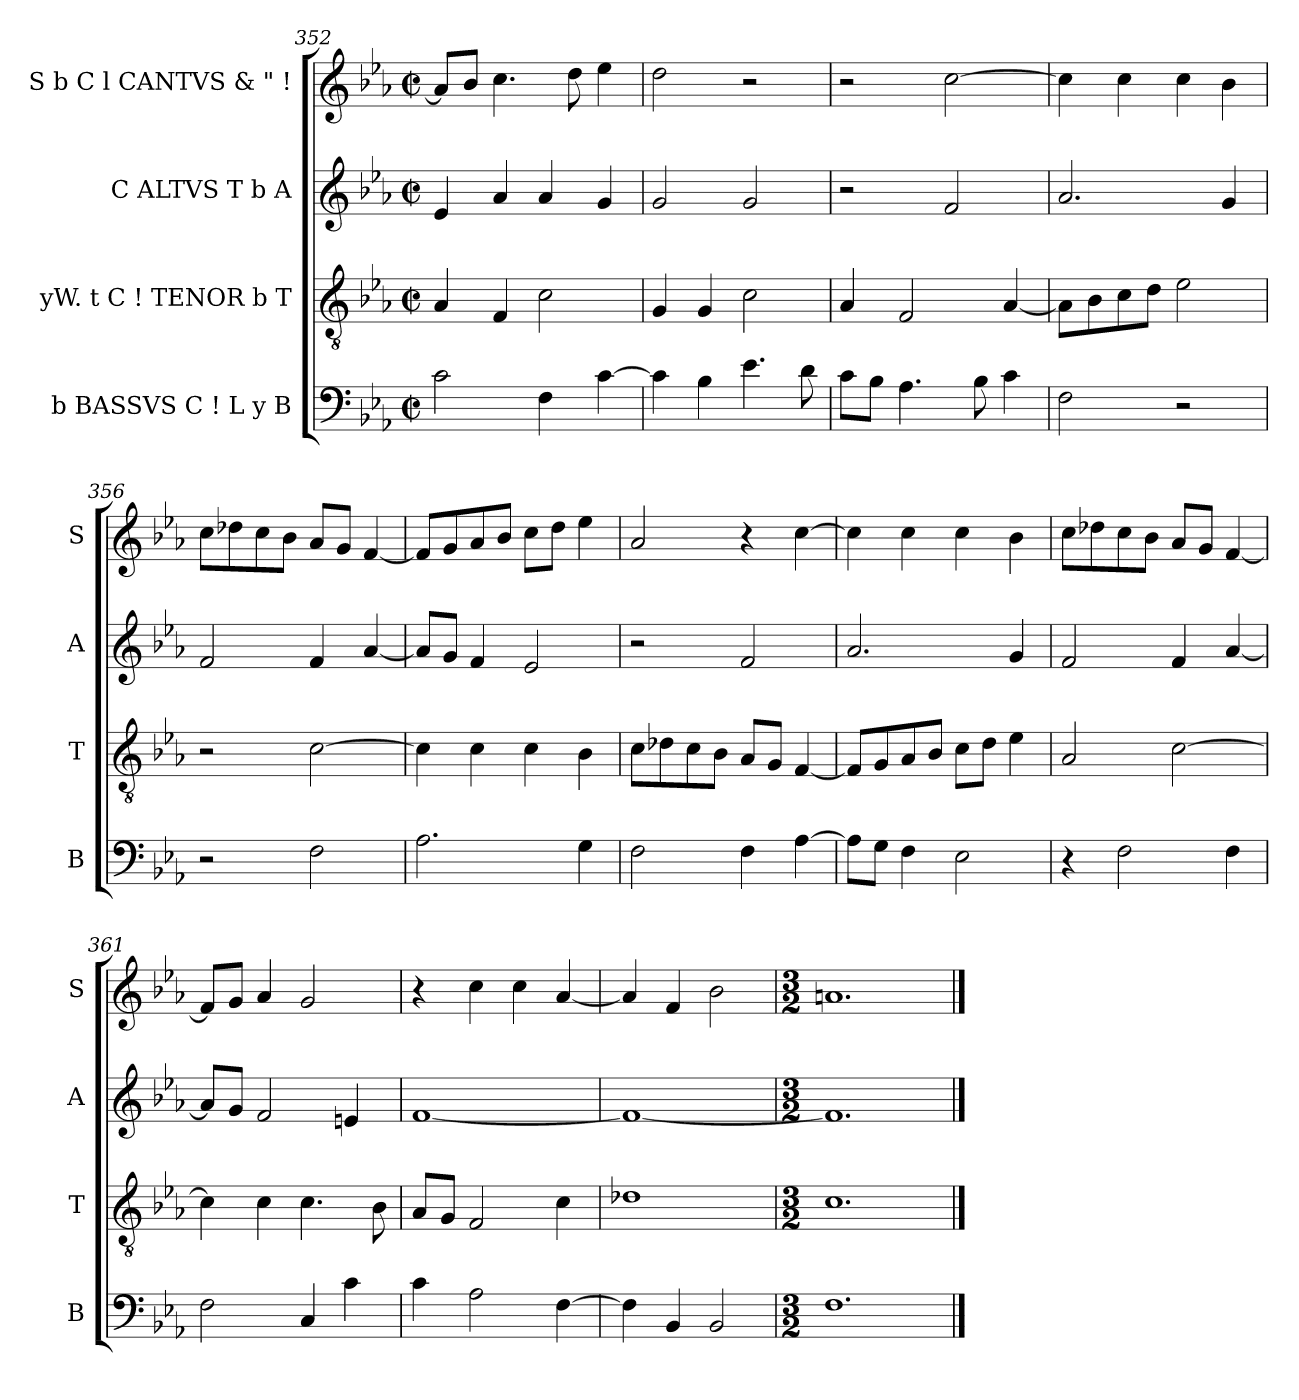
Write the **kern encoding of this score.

**kern	**kern	**kern	**kern
*part4	*part3	*part2	*part1
*staff4	*staff3	*staff2	*staff1
*I"b BASSVS C ! L y B	*I"yW. t C ! TENOR b T	*I"C ALTVS T b A	*I"S b C l CANTVS & " !
*I'B	*I'T	*I'A	*I'S
*clefF4	*clefGv2	*clefG2	*clefG2
*k[b-e-a-]	*k[b-e-a-]	*k[b-e-a-]	*k[b-e-a-]
*E-:	*E-:	*E-:	*E-:
*M2/2	*M2/2	*M2/2	*M2/2
*met(c|)	*met(c|)	*met(c|)	*met(c|)
=352	=352	=352	=352
2c\	4A-/	4e-/	8a-/L]
.	.	.	8b-/J
.	4F/	4a-/	4.cc\
4F\	2c\	4a-/	.
.	.	.	8dd\
[>4c\	.	4g/	4ee-\
=353	=353	=353	=353
4c\]	4G/	2g/	2dd\
4B-\	4G/	.	.
4.e-\	2c\	2g/	2r
8d\	.	.	.
=354	=354	=354	=354
8c\L	4A-/	2r	2r
8B-\J	.	.	.
4.A-\	2F/	.	.
.	.	2f/	[>2cc\
8B-\	.	.	.
4c\	[>4A-/	.	.
!!LO:PB:g=z
=355	=355	=355	=355
2F\	8A-\L]	2.a-/	4cc\]
.	8B-\	.	.
.	8c\	.	4cc\
.	8d\J	.	.
2r	2e-\	.	4cc\
.	.	4g/	4b-\
=356	=356	=356	=356
2r	2r	2f/	8cc\L
.	.	.	8dd-X\
.	.	.	8cc\
.	.	.	8b-\J
2F\	[>2c\	4f/	8a-/L
.	.	.	8g/J
.	.	[<4a-/	[<4f/
=357	=357	=357	=357
2.A-\	4c\]	8a-/L]	8f/L]
.	.	8g/J	8g/
.	4c\	4f/	8a-/
.	.	.	8b-/J
.	4c\	2e-/	8cc\L
.	.	.	8dd\J
4G\	4B-\	.	4ee-\
=358	=358	=358	=358
2F\	8c\L	2r	2a-/
.	8d-X\	.	.
.	8c\	.	.
.	8B-\J	.	.
4F\	8A-/L	2f/	4r
.	8G/J	.	.
[>4A-\	[<4F/	.	[>4cc\
=359	=359	=359	=359
8A-\L]	8F/L]	2.a-/	4cc\]
8G\J	8G/	.	.
4F\	8A-/	.	4cc\
.	8B-/J	.	.
2E-\	8c\L	.	4cc\
.	8d\J	.	.
.	4e-\	4g/	4b-\
!!LO:LB:g=z
=360	=360	=360	=360
4r	2A-/	2f/	8cc\L
.	.	.	8dd-X\
2F\	.	.	8cc\
.	.	.	8b-\J
.	[>2c\	4f/	8a-/L
.	.	.	8g/J
4F\	.	[<4a-/	[<4f/
=361	=361	=361	=361
2F\	4c\]	8a-/L]	8f/L]
.	.	8g/J	8g/J
.	4c\	2f/	4a-/
4C/	4.c\	.	2g/
4c\	.	4e/	.
.	8B-\	.	.
=362	=362	=362	=362
4c\	8A-/L	[<1f	4r
.	8G/J	.	.
2A-\	2F/	.	4cc\
.	.	.	4cc\
[>4F\	4c\	.	[<4a-/
=363	=363	=363	=363
4F\]	1d-X	1f_	4a-/]
4BB-/	.	.	4f/
2BB-/	.	.	2b-\
=364	=364	=364	=364
*M3/2	*M3/2	*M3/2	*M3/2
1.F	1.c	1.f]	1.an
==	==	==	==
*-	*-	*-	*-
